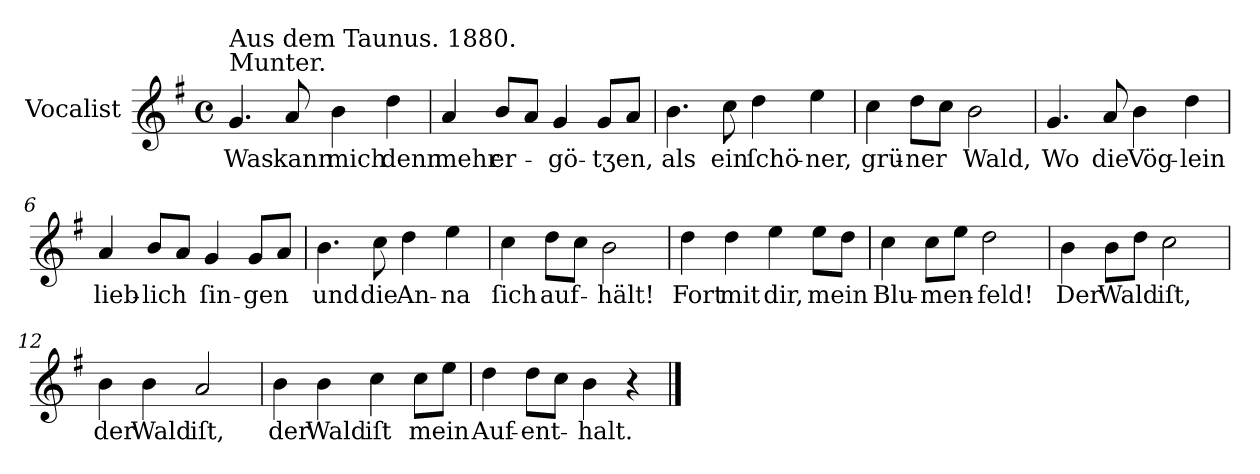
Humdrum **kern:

**kern	**text
*part1	*part1
*staff1	*staff1
*I"Vocalist	*
*k[f#]	*
*G:	*
*M4/4	*
*met(c)	*
=1	=1
!LO:TX:a:t=Munter.	!
!LO:TX:a:t=Aus dem Taunus. 1880.	!
4.g	Was
8a	kann
4b	mich
4dd	denn
=2	=2
4a	mehr
8bL	er-
8aJ	.
4g	-gö-
8gL	-tʒen,
8aJ	.
=3	=3
4.b	als
8cc	ein
4dd	ſchö-
4ee	-ner,
=4	=4
4cc	grü-
8ddL	-ner
8ccJ	.
2b	Wald,
=5	=5
4.g	Wo
8a	die
4b	Vög-
4dd	-lein
=6	=6
4a	lieb-
8bL	-lich
8aJ	.
4g	ſin-
8gL	-gen
8aJ	.
=7	=7
4.b	und
8cc	die
4dd	An-
4ee	-na
=8	=8
4cc	ſich
8ddL	auf-
8ccJ	.
2b	-hält!
=9	=9
4dd	Fort
4dd	mit
4ee	dir,
8eeL	mein
8ddJ	.
=10	=10
4cc	Blu-
8ccL	-men-
8eeJ	.
2dd	-feld!
=11	=11
4b	Der
8bL	Wald
8ddJ	.
2cc	iſt,
=12	=12
4b	der
4b	Wald
2a	iſt,
=13	=13
4b	der
4b	Wald
4cc	iſt
8ccL	mein
8eeJ	.
=14	=14
4dd	Auf-
8ddL	-ent-
8ccJ	.
4b	-halt.
4r	.
==	==
*-	*-
